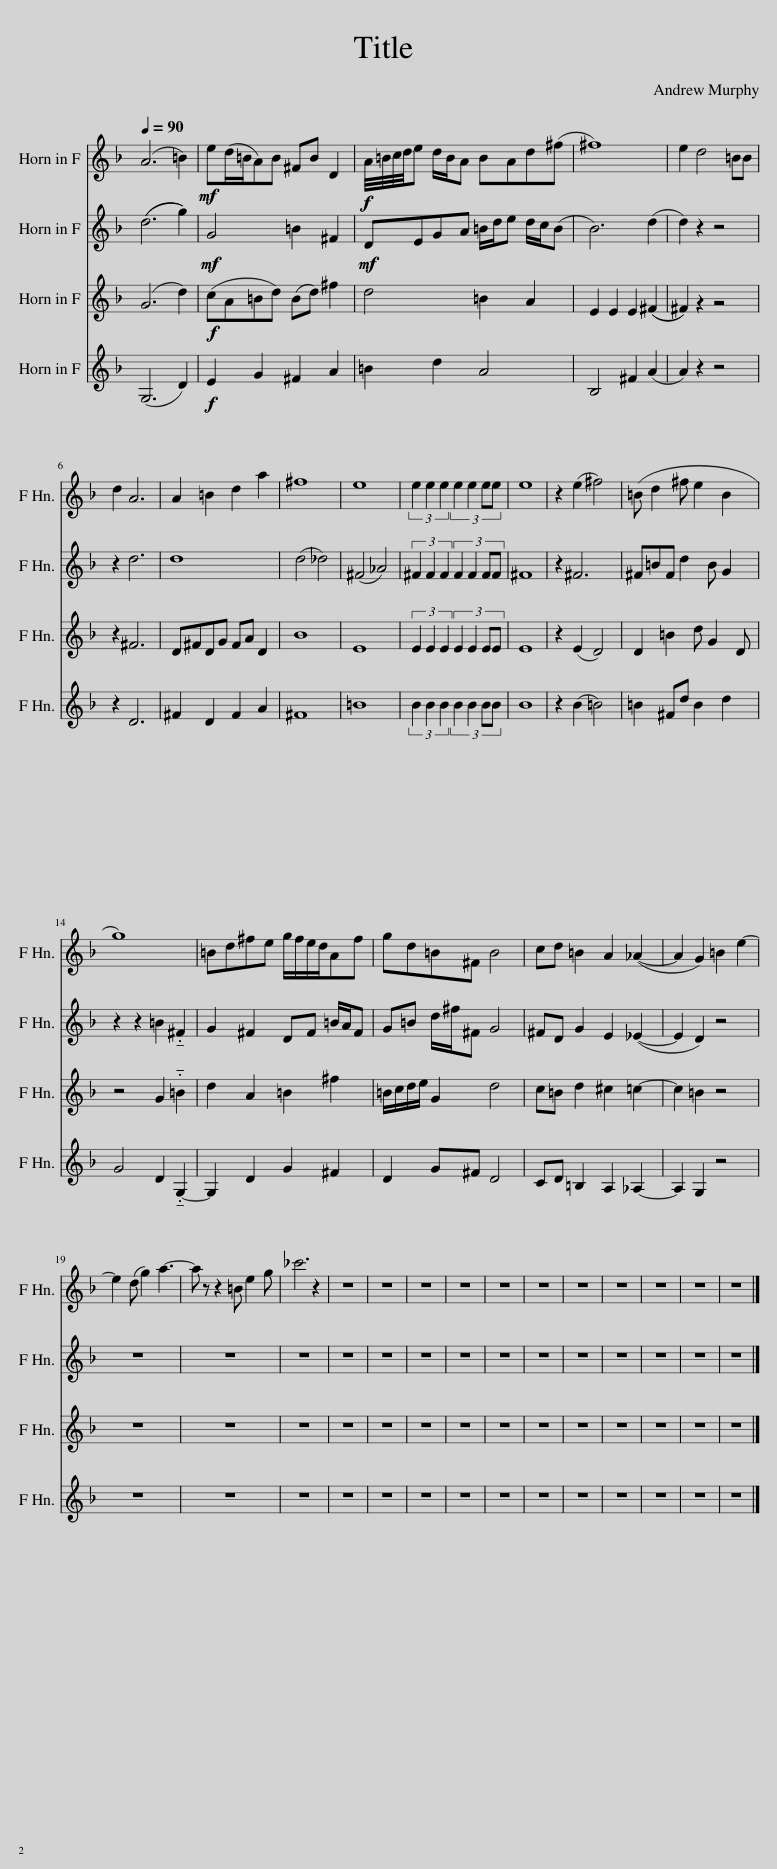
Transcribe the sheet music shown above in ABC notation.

X:1
%%score 1 2 3 4
L:1/8
Q:1/4=90
M:none
I:linebreak $
K:none
V:1 treble transpose=-7
V:2 treble transpose=-7
V:3 treble transpose=-7
V:4 treble transpose=-7
V:1
[K:F] (A6 =B2) |!mf! e(d/=B/A)B ^FB D2 |!f! A/4=B/4c/4d/4e d/B/A BAd(^f | ^f8) | e2 d4 =BB |$ %5
 d2 A6 | A2 =B2 d2 a2 | ^f8 | e8 | (3e2 e2 e2 (3:2:4e2 e2 ee | %10
 e8 | z2 (e2 ^f4) | (=B d2 ^f e2 B2 |$ g8) | =Bd^fe g/f/e/d/Af | %15
 gd=B^F B4 | cd =B2 A2 (_A2- | A2 G2) =B2 e2- |$ e2 (d g2) a3- | a z z2 =B e2 g | %20
 _c'6 z2 | z8 | z8 | z8 | z8 | %25
 z8 | z8 | z8 | z8 | z8 | %30
 z8 | z8 |] %32
V:2
[K:F] ((d6 g2)) |!mf! G4 =B2 ^F2 |!mf! DEGA =B/d/e d/c/(B | B6) (d2 | d2) z2 z4 |$ %5
 z2 d6 | d8 | (d4 _d4) | (^F4 _A4) | (3^F2 F2 F2 (3:2:4F2 F2 FF | %10
 ^F8 | z2 ^F6 | ^F=BF d2 B G2 |$ z2 z2 =B2 !tenuto!.^F2 | G2 ^F2 DF =B/A/F | %15
 G=B d/^f/^F G4 | ^FD G2 E2 (_E2- | E2 D2) z4 |$ z8 | z8 | %20
 z8 | z8 | z8 | z8 | z8 | %25
 z8 | z8 | z8 | z8 | z8 | %30
 z8 | z8 |] %32
V:3
[K:F] (G6 d2) |!f! (cA=Bd) (Bd) ^f2 | d4 =B2 A2 | E2 E2 E2 ((^F2 | ^F2)) z2 z4 |$ %5
 z2 ^F6 | D^FDG FA D2 | B8 | E8 | (3E2 E2 E2 (3:2:4E2 E2 EE | %10
 E8 | z2 (E2 D4) | D2 =B2 d G2 D |$ z4 G2 !tenuto!.=B2 | d2 A2 =B2 ^f2 | %15
 =B/c/d/e/ G2 d4 | c=B d2 ^c2 =c2- | c2 =B2 z4 |$ z8 | z8 | %20
 z8 | z8 | z8 | z8 | z8 | %25
 z8 | z8 | z8 | z8 | z8 | %30
 z8 | z8 |] %32
V:4
[K:F] (G,6 D2) |!f! E2 G2 ^F2 A2 | =B2 d2 A4 | B,4 ^F2 (A2 | A2) z2 z4 |$ %5
 z2 D6 | ^F2 D2 F2 A2 | ^F8 | =B8 | (3B2 B2 B2 (3:2:4B2 B2 BB | %10
 B8 | z2 (B2 =B4) | =B2 ^Fd B2 d2 |$ G4 D2 !tenuto!.G,2- | G,2 D2 G2 ^F2 | %15
 D2 G^F D4 | CD =B,2 A,2 _A,2- | A,2 G,2 z4 |$ z8 | z8 | %20
 z8 | z8 | z8 | z8 | z8 | %25
 z8 | z8 | z8 | z8 | z8 | %30
 z8 | z8 |] %32
